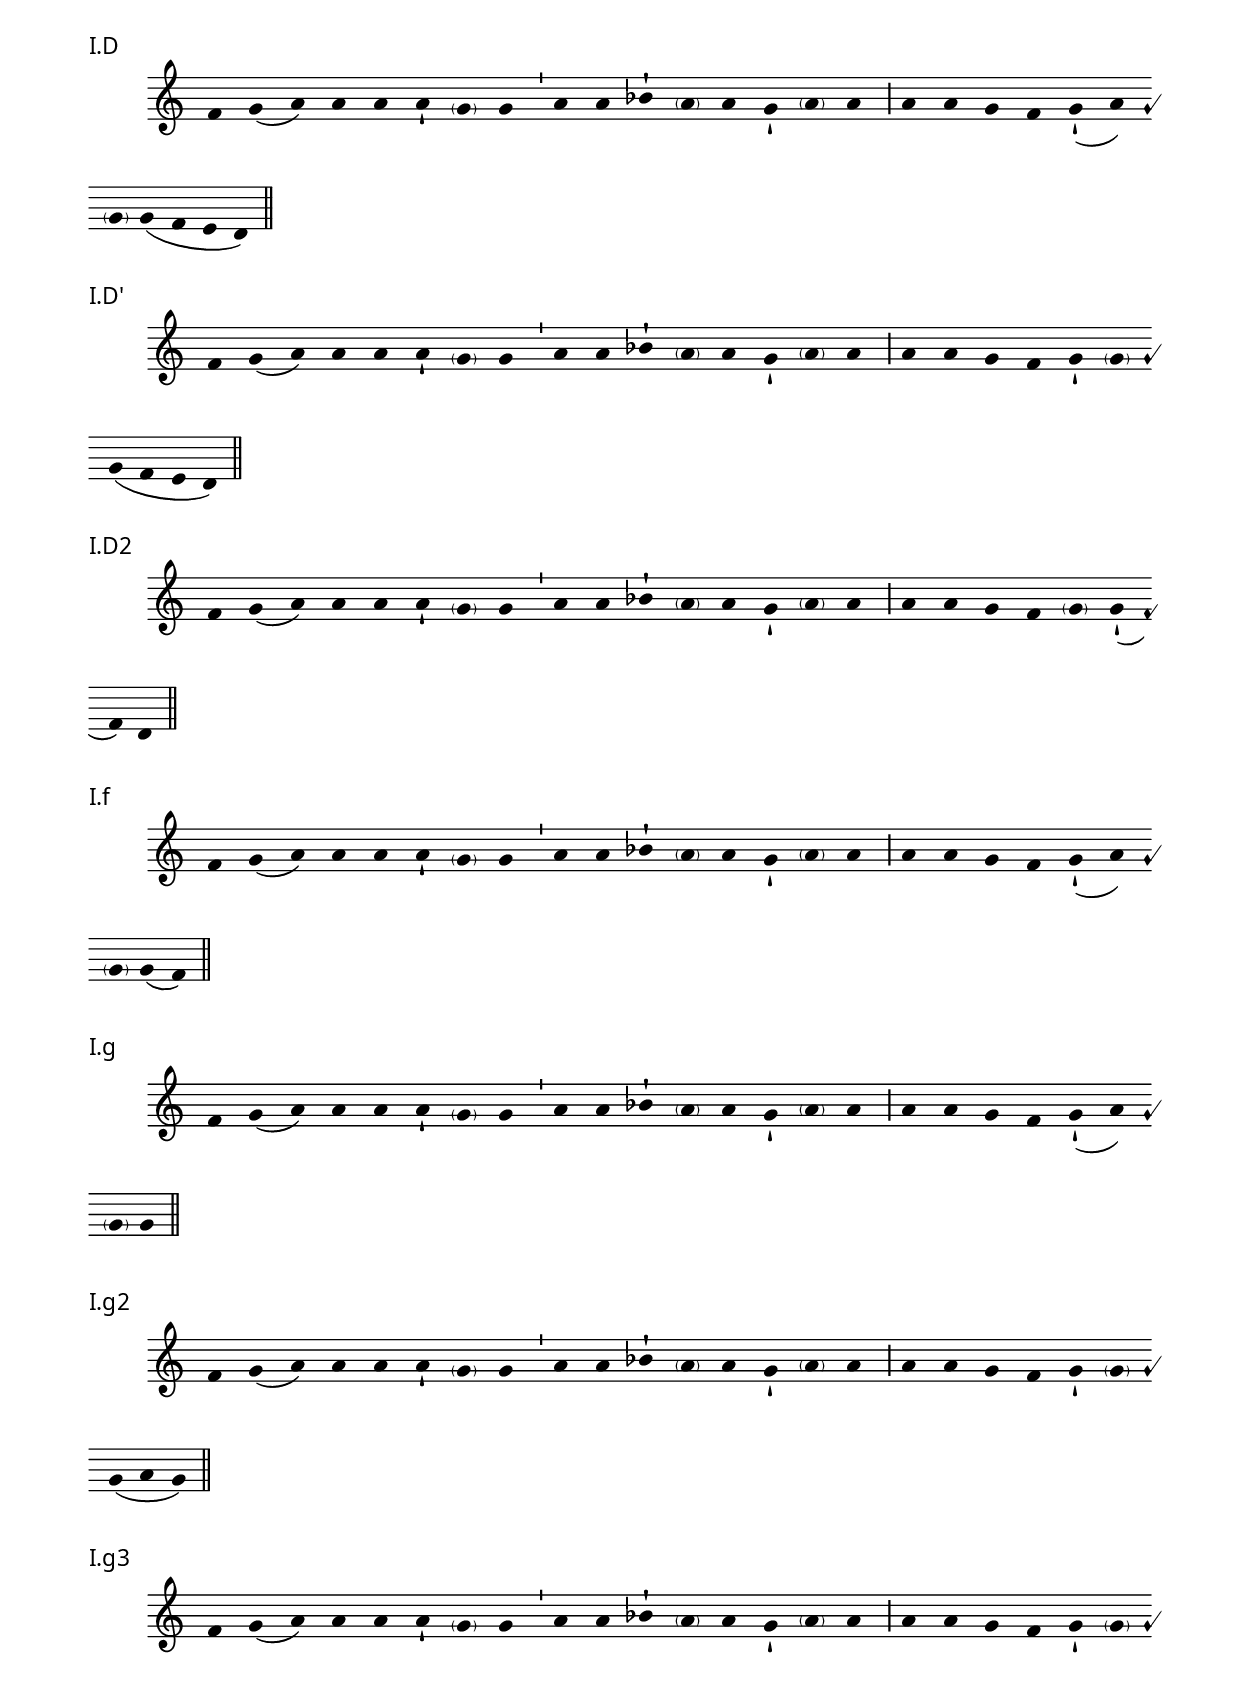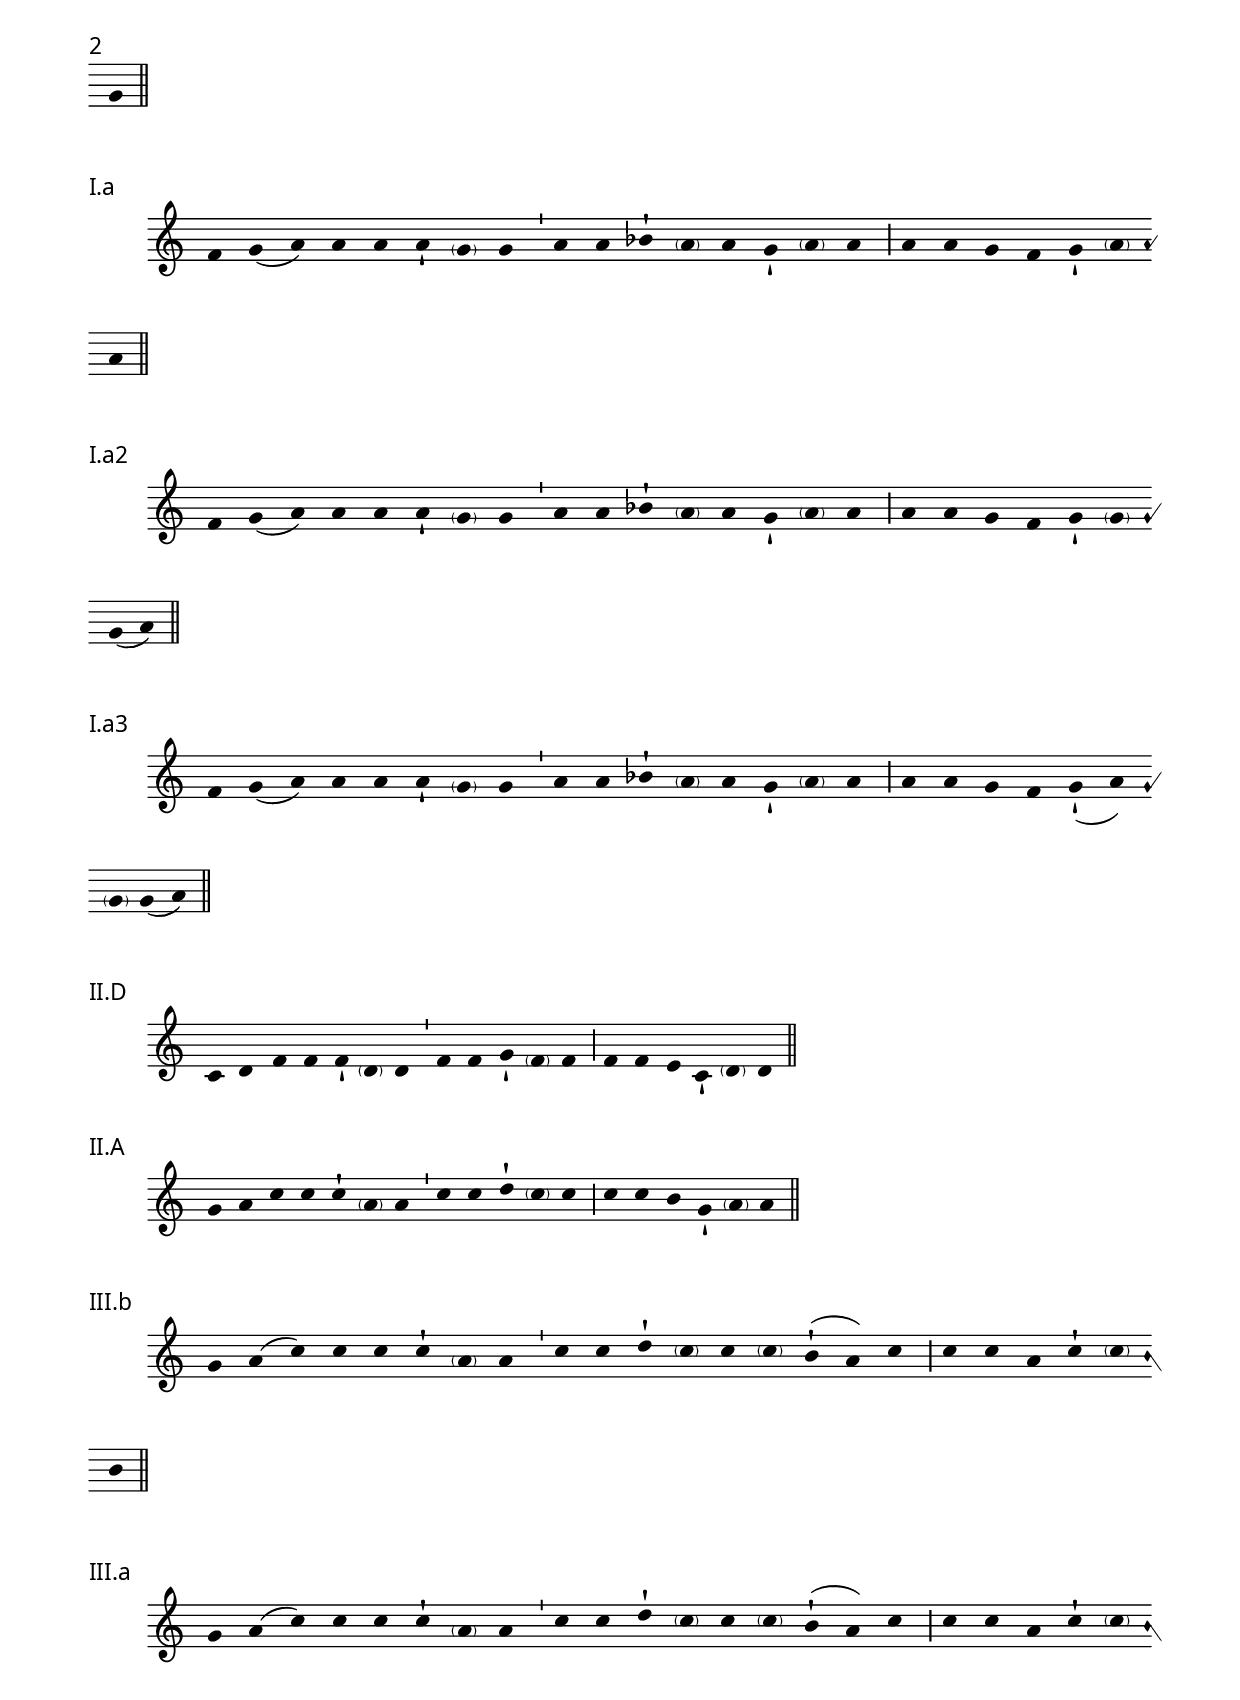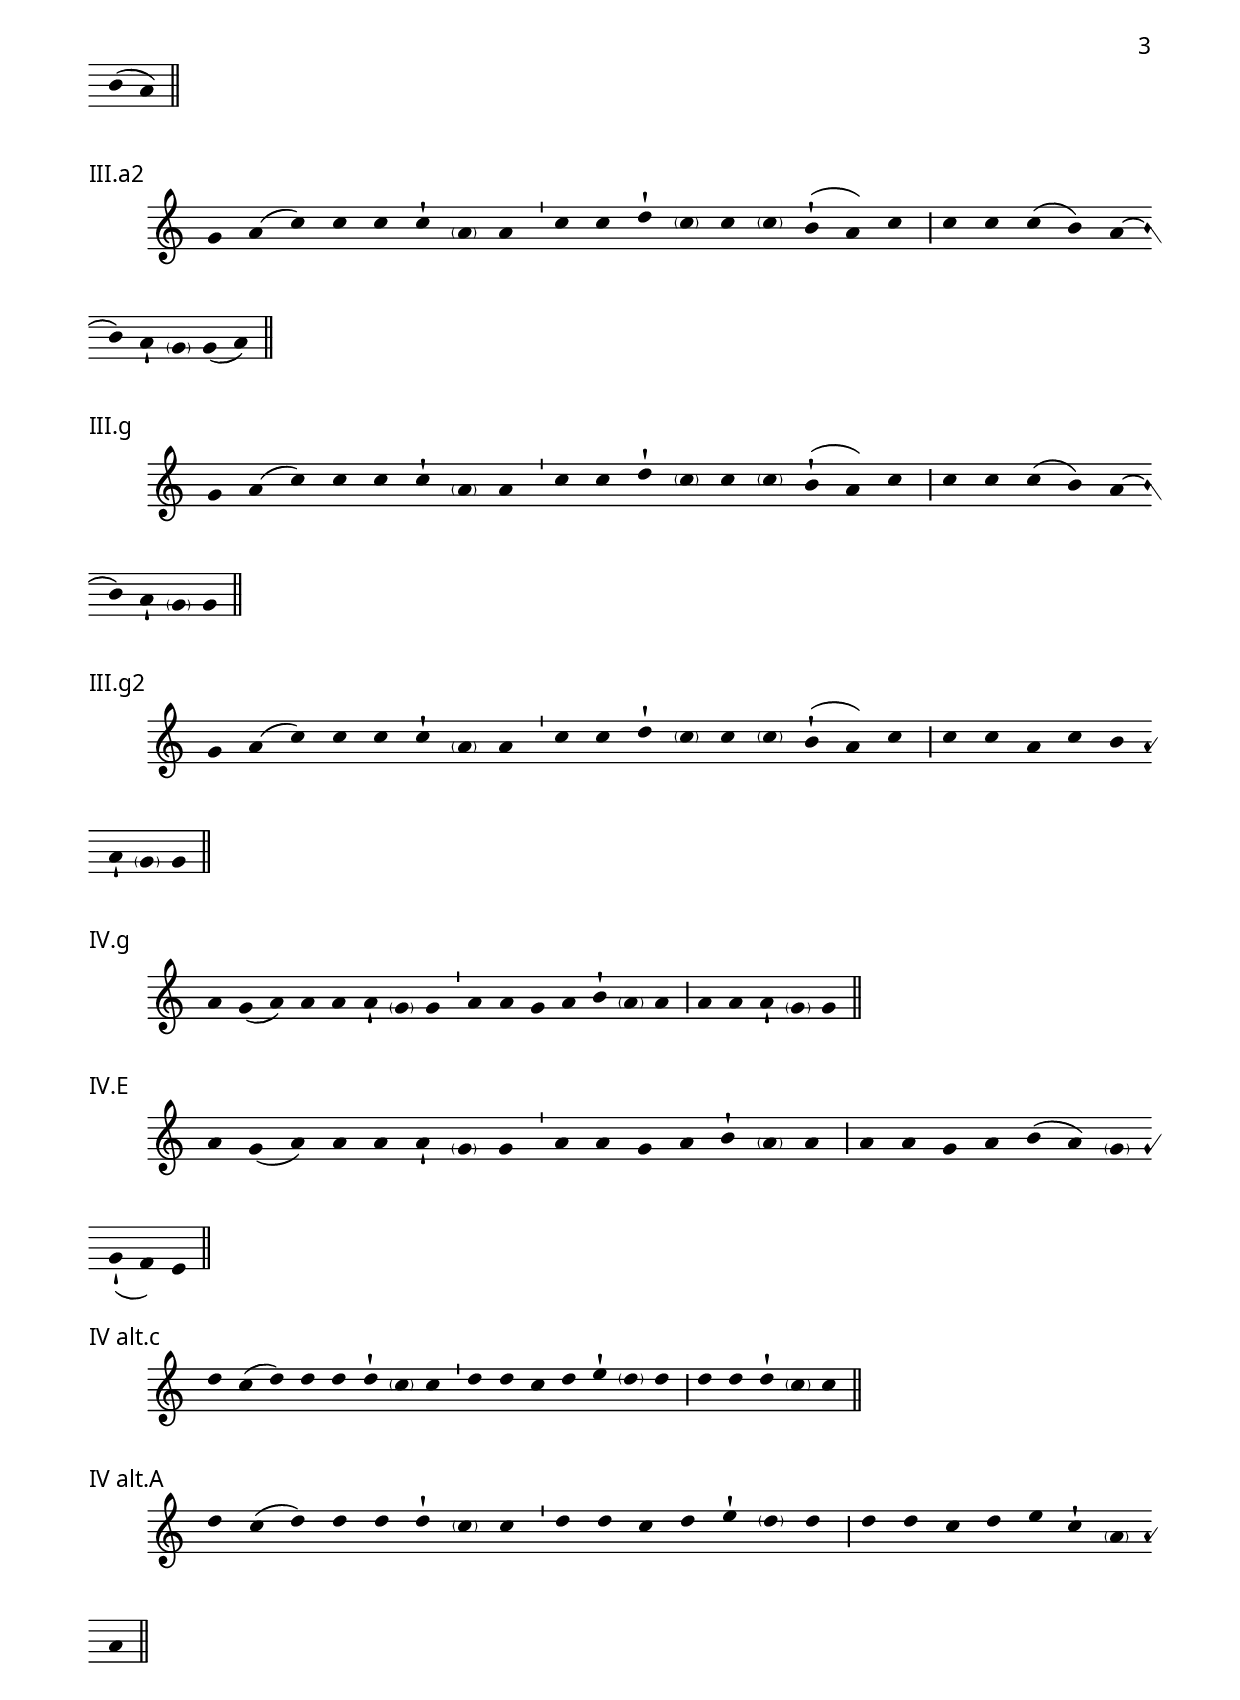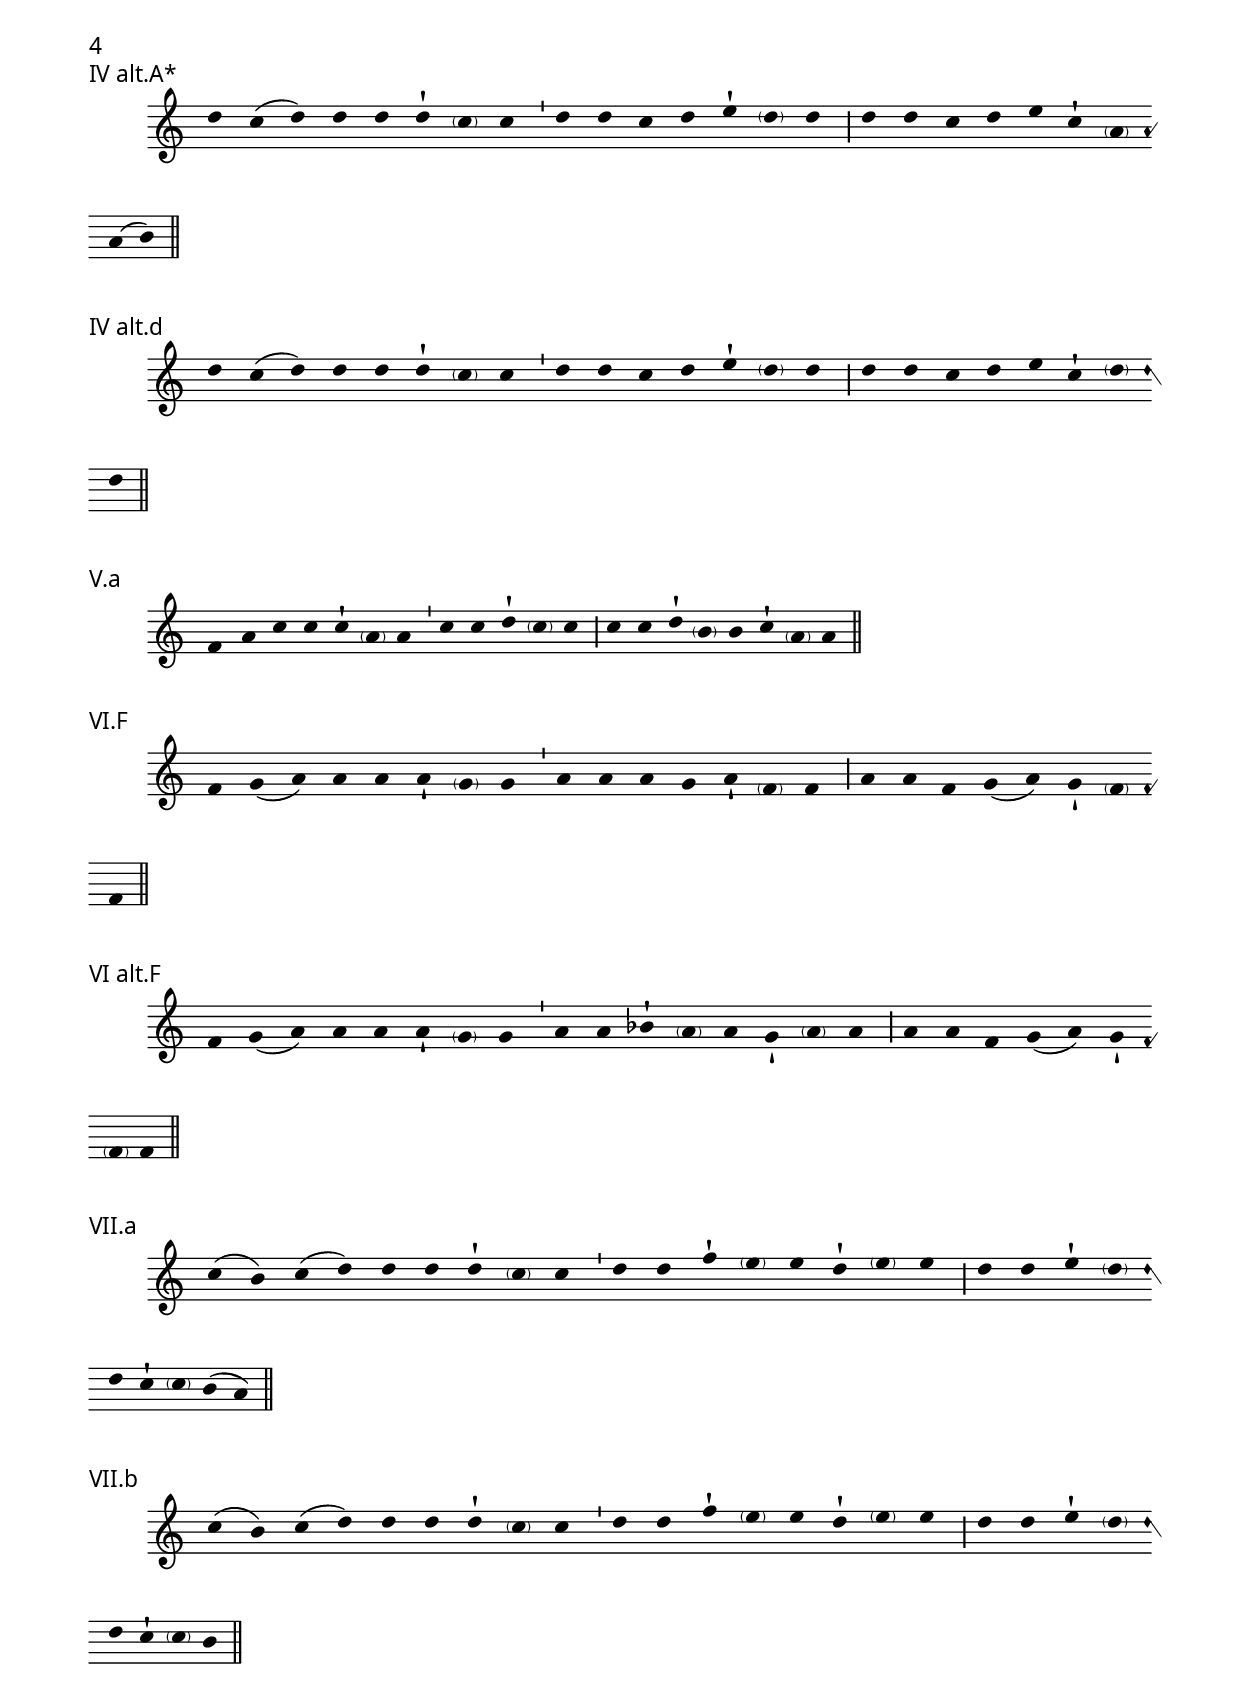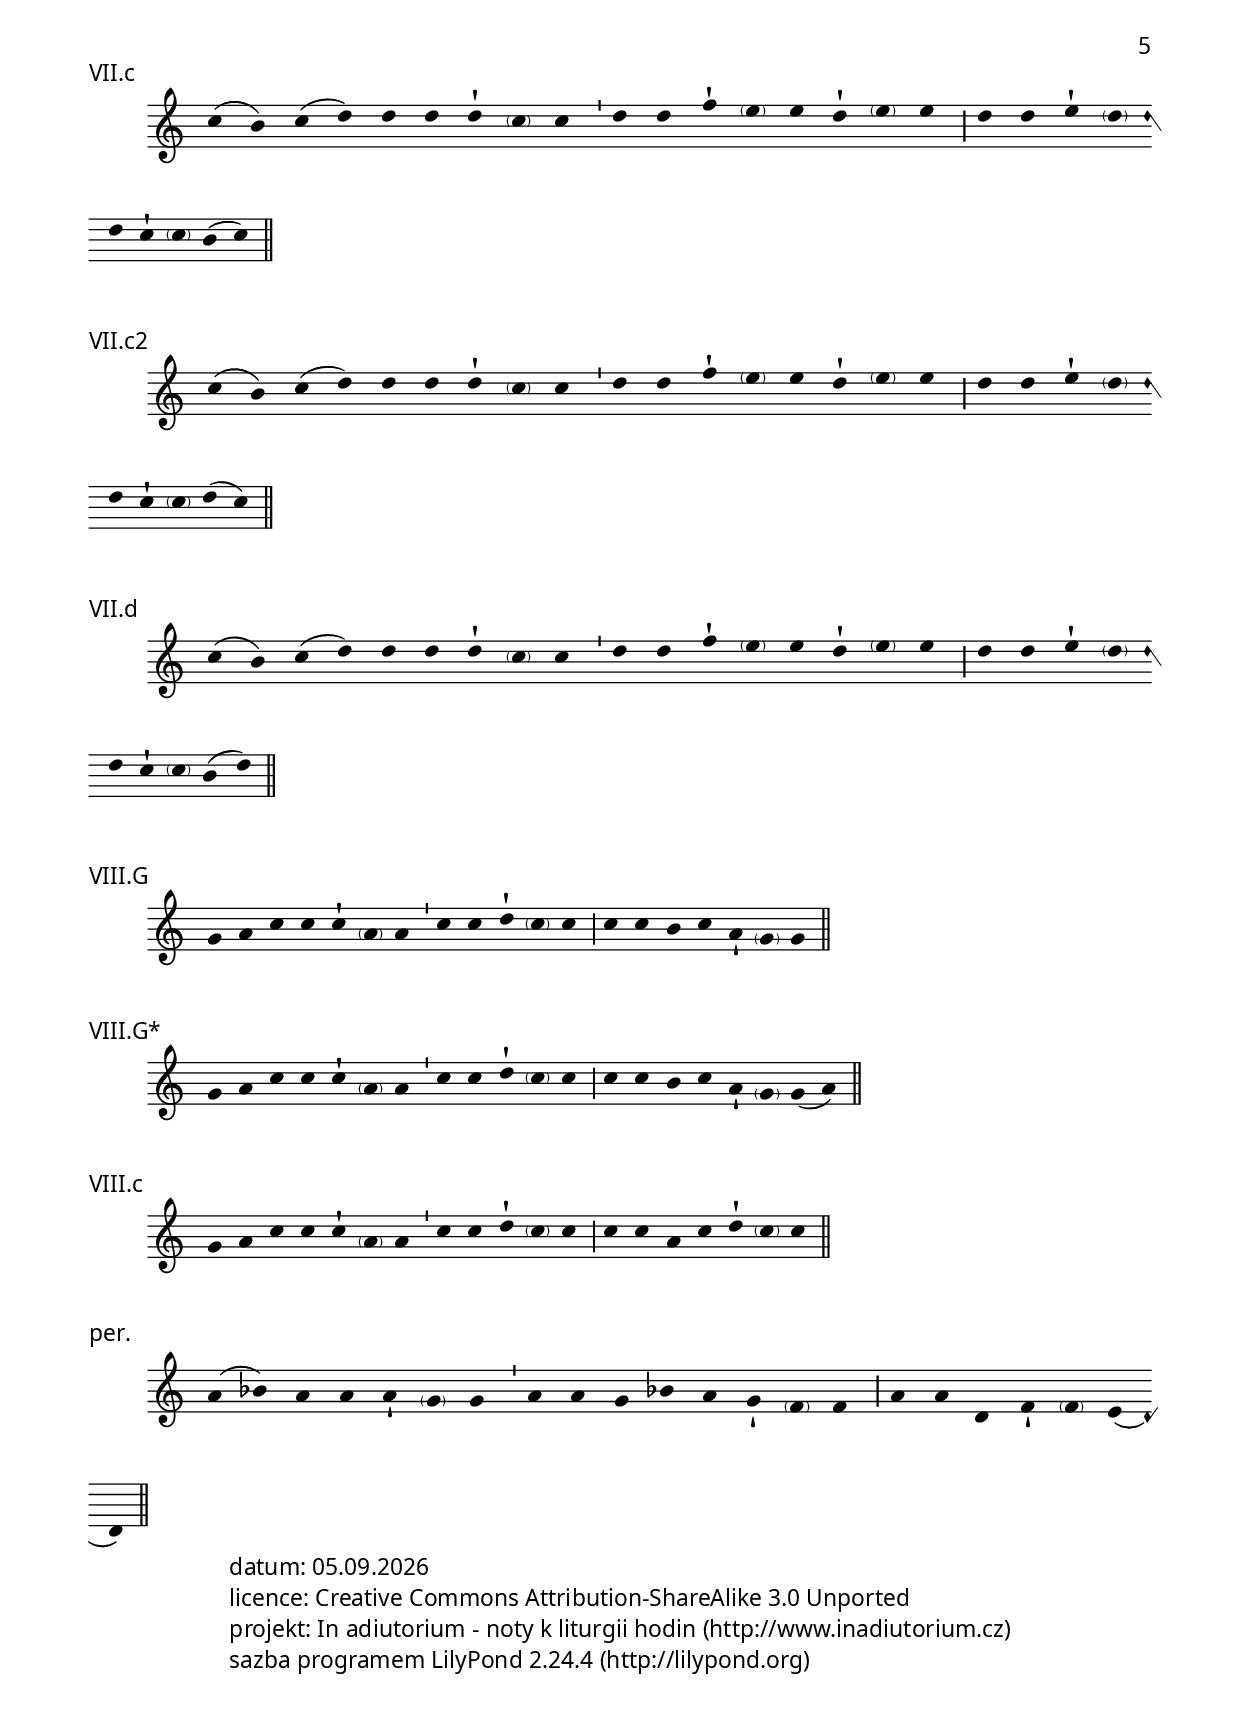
% generated by psalmtone.rb from psalmodie/zakladni.yml
\version "2.19.4"
\include "spolecne.ly"

\paper {
  scoreTitleMarkup = \markup\concat {
    \fromproperty #'header:modus . \fromproperty #'header:differentia
  }
}
\score{
  \relative c' {
    \choralniRezim
    f4 g( a)
    a4 a a-! \parenthesize g g \barMin
    a4 a bes-! \parenthesize a a g-! \parenthesize a a \barMaior
    a4 a g f g(-! a) \parenthesize g g( f e d) \barFinalis
  }
  \header {
    modus = "I"
    differentia = "D"
    id = "I-D"
    piece = \markup\sestavTitulekBezZalmu
  }
}
\score{
  \relative c' {
    \choralniRezim
    f4 g( a)
    a4 a a-! \parenthesize g g \barMin
    a4 a bes-! \parenthesize a a g-! \parenthesize a a \barMaior
    a4 a g f g-! \parenthesize g g( f e d) \barFinalis
  }
  \header {
    modus = "I"
    differentia = "D'"
    id = "I-D'"
    piece = \markup\sestavTitulekBezZalmu
  }
}
\score{
  \relative c' {
    \choralniRezim
    f4 g( a)
    a4 a a-! \parenthesize g g \barMin
    a4 a bes-! \parenthesize a a g-! \parenthesize a a \barMaior
    a4 a g f \parenthesize g g(-! f) d \barFinalis
  }
  \header {
    modus = "I"
    differentia = "D2"
    id = "I-D2"
    piece = \markup\sestavTitulekBezZalmu
  }
}
\score{
  \relative c' {
    \choralniRezim
    f4 g( a)
    a4 a a-! \parenthesize g g \barMin
    a4 a bes-! \parenthesize a a g-! \parenthesize a a \barMaior
    a4 a g f g(-! a) \parenthesize g g( f) \barFinalis
  }
  \header {
    modus = "I"
    differentia = "f"
    id = "I-f"
    piece = \markup\sestavTitulekBezZalmu
  }
}
\score{
  \relative c' {
    \choralniRezim
    f4 g( a)
    a4 a a-! \parenthesize g g \barMin
    a4 a bes-! \parenthesize a a g-! \parenthesize a a \barMaior
    a4 a g f g(-! a) \parenthesize g g \barFinalis
  }
  \header {
    modus = "I"
    differentia = "g"
    id = "I-g"
    piece = \markup\sestavTitulekBezZalmu
  }
}
\score{
  \relative c' {
    \choralniRezim
    f4 g( a)
    a4 a a-! \parenthesize g g \barMin
    a4 a bes-! \parenthesize a a g-! \parenthesize a a \barMaior
    a4 a g f g-! \parenthesize g g( a g) \barFinalis
  }
  \header {
    modus = "I"
    differentia = "g2"
    id = "I-g2"
    piece = \markup\sestavTitulekBezZalmu
  }
}
\score{
  \relative c' {
    \choralniRezim
    f4 g( a)
    a4 a a-! \parenthesize g g \barMin
    a4 a bes-! \parenthesize a a g-! \parenthesize a a \barMaior
    a4 a g f g-! \parenthesize g g \barFinalis
  }
  \header {
    modus = "I"
    differentia = "g3"
    id = "I-g3"
    piece = \markup\sestavTitulekBezZalmu
  }
}
\score{
  \relative c' {
    \choralniRezim
    f4 g( a)
    a4 a a-! \parenthesize g g \barMin
    a4 a bes-! \parenthesize a a g-! \parenthesize a a \barMaior
    a4 a g f g-! \parenthesize a a \barFinalis
  }
  \header {
    modus = "I"
    differentia = "a"
    id = "I-a"
    piece = \markup\sestavTitulekBezZalmu
  }
}
\score{
  \relative c' {
    \choralniRezim
    f4 g( a)
    a4 a a-! \parenthesize g g \barMin
    a4 a bes-! \parenthesize a a g-! \parenthesize a a \barMaior
    a4 a g f g-! \parenthesize g g( a) \barFinalis
  }
  \header {
    modus = "I"
    differentia = "a2"
    id = "I-a2"
    piece = \markup\sestavTitulekBezZalmu
  }
}
\score{
  \relative c' {
    \choralniRezim
    f4 g( a)
    a4 a a-! \parenthesize g g \barMin
    a4 a bes-! \parenthesize a a g-! \parenthesize a a \barMaior
    a4 a g f g(-! a) \parenthesize g g( a) \barFinalis
  }
  \header {
    modus = "I"
    differentia = "a3"
    id = "I-a3"
    piece = \markup\sestavTitulekBezZalmu
  }
}

\score{
  \relative c' {
    \choralniRezim
    c4 d
    f4 f f-! \parenthesize d d \barMin
    f4 f g-! \parenthesize f f \barMaior
    f4 f e c-! \parenthesize d d \barFinalis
  }
  \header {
    modus = "II"
    differentia = "D"
    id = "II-D"
    piece = \markup\sestavTitulekBezZalmu
  }
}

\score{
  \relative c'' {
    \choralniRezim
    g4 a
    c4 c c-! \parenthesize a a \barMin
    c4 c d-! \parenthesize c c \barMaior
    c4 c b g-! \parenthesize a a \barFinalis
  }
  \header {
    modus = "II"
    differentia = "A"
    id = "II-A"
    piece = \markup\sestavTitulekBezZalmu
  }
}

\score{
  \relative c'' {
    \choralniRezim
    g4 a( c)
    c4 c c-! \parenthesize a a \barMin
    c4 c d-! \parenthesize c c \parenthesize c b(-! a) c \barMaior
    c4 c a c-! \parenthesize c b \barFinalis
  }
  \header {
    modus = "III"
    differentia = "b"
    id = "III-b"
    piece = \markup\sestavTitulekBezZalmu
  }
}
\score{
  \relative c'' {
    \choralniRezim
    g4 a( c)
    c4 c c-! \parenthesize a a \barMin
    c4 c d-! \parenthesize c c \parenthesize c b(-! a) c \barMaior
    c4 c a c-! \parenthesize c b( a) \barFinalis
  }
  \header {
    modus = "III"
    differentia = "a"
    id = "III-a"
    piece = \markup\sestavTitulekBezZalmu
  }
}
\score{
  \relative c'' {
    \choralniRezim
    g4 a( c)
    c4 c c-! \parenthesize a a \barMin
    c4 c d-! \parenthesize c c \parenthesize c b(-! a) c \barMaior
    c4 c c( b) a( b) a-! \parenthesize g g( a) \barFinalis
  }
  \header {
    modus = "III"
    differentia = "a2"
    id = "III-a2"
    piece = \markup\sestavTitulekBezZalmu
  }
}
\score{
  \relative c'' {
    \choralniRezim
    g4 a( c)
    c4 c c-! \parenthesize a a \barMin
    c4 c d-! \parenthesize c c \parenthesize c b(-! a) c \barMaior
    c4 c c( b) a( b) a-! \parenthesize g g \barFinalis
  }
  \header {
    modus = "III"
    differentia = "g"
    id = "III-g"
    piece = \markup\sestavTitulekBezZalmu
  }
}
\score{
  \relative c'' {
    \choralniRezim
    g4 a( c)
    c4 c c-! \parenthesize a a \barMin
    c4 c d-! \parenthesize c c \parenthesize c b(-! a) c \barMaior
    c4 c a c b a-! \parenthesize g g \barFinalis
  }
  \header {
    modus = "III"
    differentia = "g2"
    id = "III-g2"
    piece = \markup\sestavTitulekBezZalmu
  }
}

\score{
  \relative c'' {
    \choralniRezim
    a4 g( a)
    a4 a a-! \parenthesize g g \barMin
    a4 a g a b-! \parenthesize a a \barMaior
    a4 a a-! \parenthesize g g \barFinalis
  }
  \header {
    modus = "IV"
    differentia = "g"
    id = "IV-g"
    piece = \markup\sestavTitulekBezZalmu
  }
}
\score{
  \relative c'' {
    \choralniRezim
    a4 g( a)
    a4 a a-! \parenthesize g g \barMin
    a4 a g a b-! \parenthesize a a \barMaior
    a4 a g a b( a) \parenthesize g g(-! f) e \barFinalis
  }
  \header {
    modus = "IV"
    differentia = "E"
    id = "IV-E"
    piece = \markup\sestavTitulekBezZalmu
  }
}

\score{
  \relative c'' {
    \choralniRezim
    d4 c( d)
    d4 d d-! \parenthesize c c \barMin
    d4 d c d e-! \parenthesize d d \barMaior
    d4 d d-! \parenthesize c c \barFinalis
  }
  \header {
    modus = "IV alt"
    differentia = "c"
    id = "IValt-c"
    piece = \markup\sestavTitulekBezZalmu
  }
}
\score{
  \relative c'' {
    \choralniRezim
    d4 c( d)
    d4 d d-! \parenthesize c c \barMin
    d4 d c d e-! \parenthesize d d \barMaior
    d4 d c d e c-! \parenthesize a a \barFinalis
  }
  \header {
    modus = "IV alt"
    differentia = "A"
    id = "IValt-A"
    piece = \markup\sestavTitulekBezZalmu
  }
}
\score{
  \relative c'' {
    \choralniRezim
    d4 c( d)
    d4 d d-! \parenthesize c c \barMin
    d4 d c d e-! \parenthesize d d \barMaior
    d4 d c d e c-! \parenthesize a a( b) \barFinalis
  }
  \header {
    modus = "IV alt"
    differentia = "A*"
    id = "IValt-A*"
    piece = \markup\sestavTitulekBezZalmu
  }
}
\score{
  \relative c'' {
    \choralniRezim
    d4 c( d)
    d4 d d-! \parenthesize c c \barMin
    d4 d c d e-! \parenthesize d d \barMaior
    d4 d c d e c-! \parenthesize d d \barFinalis
  }
  \header {
    modus = "IV alt"
    differentia = "d"
    id = "IValt-d"
    piece = \markup\sestavTitulekBezZalmu
  }
}

\score{
  \relative c' {
    \choralniRezim
    f4 a
    c4 c c-! \parenthesize a a \barMin
    c4 c d-! \parenthesize c c \barMaior
    c4 c d-! \parenthesize b b c-! \parenthesize a a \barFinalis
  }
  \header {
    modus = "V"
    differentia = "a"
    id = "V-a"
    piece = \markup\sestavTitulekBezZalmu
  }
}

\score{
  \relative c' {
    \choralniRezim
    f4 g( a)
    a4 a a-! \parenthesize g g \barMin
    a4 a a g a-! \parenthesize f f \barMaior
    a4 a f g( a) g-! \parenthesize f f \barFinalis
  }
  \header {
    modus = "VI"
    differentia = "F"
    id = "VI-F"
    piece = \markup\sestavTitulekBezZalmu
  }
}

\score{
  \relative c' {
    \choralniRezim
    f4 g( a)
    a4 a a-! \parenthesize g g \barMin
    a4 a bes-! \parenthesize a a g-! \parenthesize a a \barMaior
    a4 a f g( a) g-! \parenthesize f f \barFinalis
  }
  \header {
    modus = "VI alt"
    differentia = "F"
    id = "VIalt-F"
    piece = \markup\sestavTitulekBezZalmu
  }
}

\score{
  \relative c'' {
    \choralniRezim
    c4( b) c( d)
    d4 d d-! \parenthesize c c \barMin
    d4 d f-! \parenthesize e e d-! \parenthesize e e \barMaior
    d4 d e-! \parenthesize d d c-! \parenthesize c b( a) \barFinalis
  }
  \header {
    modus = "VII"
    differentia = "a"
    id = "VII-a"
    piece = \markup\sestavTitulekBezZalmu
  }
}
\score{
  \relative c'' {
    \choralniRezim
    c4( b) c( d)
    d4 d d-! \parenthesize c c \barMin
    d4 d f-! \parenthesize e e d-! \parenthesize e e \barMaior
    d4 d e-! \parenthesize d d c-! \parenthesize c b \barFinalis
  }
  \header {
    modus = "VII"
    differentia = "b"
    id = "VII-b"
    piece = \markup\sestavTitulekBezZalmu
  }
}
\score{
  \relative c'' {
    \choralniRezim
    c4( b) c( d)
    d4 d d-! \parenthesize c c \barMin
    d4 d f-! \parenthesize e e d-! \parenthesize e e \barMaior
    d4 d e-! \parenthesize d d c-! \parenthesize c b( c) \barFinalis
  }
  \header {
    modus = "VII"
    differentia = "c"
    id = "VII-c"
    piece = \markup\sestavTitulekBezZalmu
  }
}
\score{
  \relative c'' {
    \choralniRezim
    c4( b) c( d)
    d4 d d-! \parenthesize c c \barMin
    d4 d f-! \parenthesize e e d-! \parenthesize e e \barMaior
    d4 d e-! \parenthesize d d c-! \parenthesize c d( c) \barFinalis
  }
  \header {
    modus = "VII"
    differentia = "c2"
    id = "VII-c2"
    piece = \markup\sestavTitulekBezZalmu
  }
}
\score{
  \relative c'' {
    \choralniRezim
    c4( b) c( d)
    d4 d d-! \parenthesize c c \barMin
    d4 d f-! \parenthesize e e d-! \parenthesize e e \barMaior
    d4 d e-! \parenthesize d d c-! \parenthesize c b( d) \barFinalis
  }
  \header {
    modus = "VII"
    differentia = "d"
    id = "VII-d"
    piece = \markup\sestavTitulekBezZalmu
  }
}

\score{
  \relative c'' {
    \choralniRezim
    g4 a
    c4 c c-! \parenthesize a a \barMin
    c4 c d-! \parenthesize c c \barMaior
    c4 c b c a-! \parenthesize g g \barFinalis
  }
  \header {
    modus = "VIII"
    differentia = "G"
    id = "VIII-G"
    piece = \markup\sestavTitulekBezZalmu
  }
}
\score{
  \relative c'' {
    \choralniRezim
    g4 a
    c4 c c-! \parenthesize a a \barMin
    c4 c d-! \parenthesize c c \barMaior
    c4 c b c a-! \parenthesize g g( a) \barFinalis
  }
  \header {
    modus = "VIII"
    differentia = "G*"
    id = "VIII-G*"
    piece = \markup\sestavTitulekBezZalmu
  }
}
\score{
  \relative c'' {
    \choralniRezim
    g4 a
    c4 c c-! \parenthesize a a \barMin
    c4 c d-! \parenthesize c c \barMaior
    c4 c a c d-! \parenthesize c c \barFinalis
  }
  \header {
    modus = "VIII"
    differentia = "c"
    id = "VIII-c"
    piece = \markup\sestavTitulekBezZalmu
  }
}

\score{
  \relative c'' {
    \choralniRezim
    a4( bes)
    a4 a a-! \parenthesize g g \barMin
    a4 a g bes a g-! \parenthesize f f \barMaior
    a4 a d, f-! \parenthesize f e( d) \barFinalis
  }
  \header {
    modus = "per"
    differentia = ""
    id = "per"
    piece = \markup\sestavTitulekBezZalmu
  }
}

